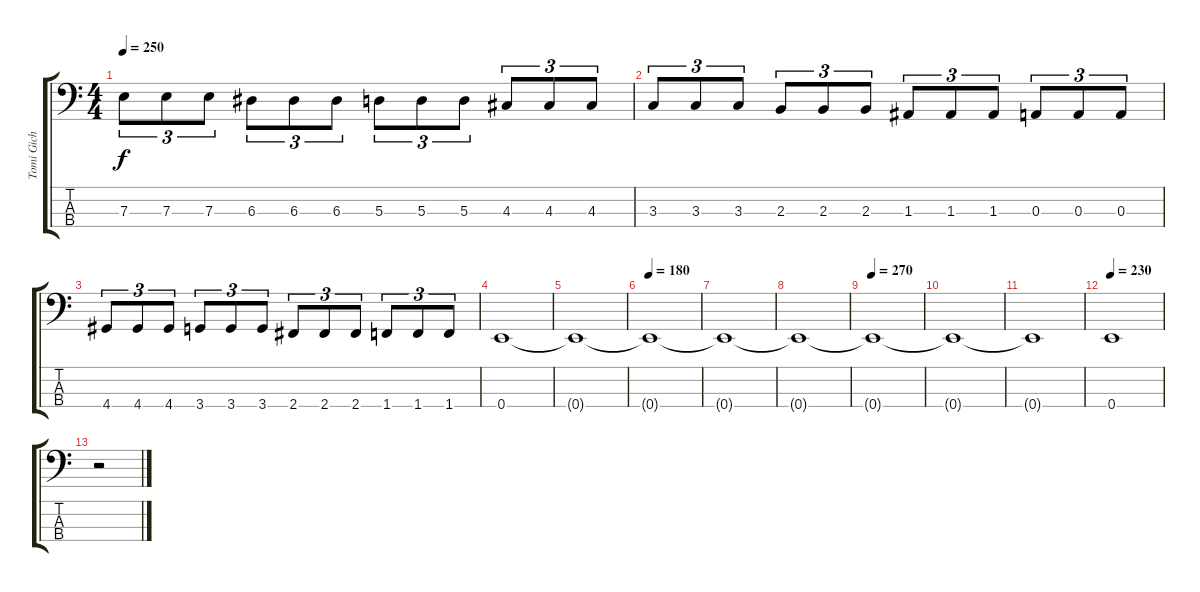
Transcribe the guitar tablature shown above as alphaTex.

\track ("Tomi Gich" "Tomi Gich") {instrument electricbasspick}
\staff {score tabs}
\tuning (G2 D2 A1 E1) {hide}
\ts (4 4)
\tempo 250
\clef f4
\ks c
7.3.8{tu (3 2) dy f} 7.3.8{tu (3 2)} 7.3.8{tu (3 2)} 6.3.8{tu (3 2)} 6.3.8{tu (3 2)} 6.3.8{tu (3 2)} 5.3.8{tu (3 2)} 5.3.8{tu (3 2)} 5.3.8{tu (3 2)} 4.3.8{tu (3 2)} 4.3.8{tu (3 2)} 4.3.8{tu (3 2)} |
3.3.8{tu (3 2)} 3.3.8{tu (3 2)} 3.3.8{tu (3 2)} 2.3.8{tu (3 2)} 2.3.8{tu (3 2)} 2.3.8{tu (3 2)} 1.3.8{tu (3 2)} 1.3.8{tu (3 2)} 1.3.8{tu (3 2)} 0.3.8{tu (3 2)} 0.3.8{tu (3 2)} 0.3.8{tu (3 2)} |
4.4.8{tu (3 2)} 4.4.8{tu (3 2)} 4.4.8{tu (3 2)} 3.4.8{tu (3 2)} 3.4.8{tu (3 2)} 3.4.8{tu (3 2)} 2.4.8{tu (3 2)} 2.4.8{tu (3 2)} 2.4.8{tu (3 2)} 1.4.8{tu (3 2)} 1.4.8{tu (3 2)} 1.4.8{tu (3 2)} |
0.4.1 |
0.4{t}.1 |
\tempo 180
0.4{t}.1 |
0.4{t}.1 |
0.4{t}.1 |
\tempo 270
0.4{t}.1 |
0.4{t}.1 |
0.4{t}.1 |
\tempo 230
0.4.1 |
r.2
